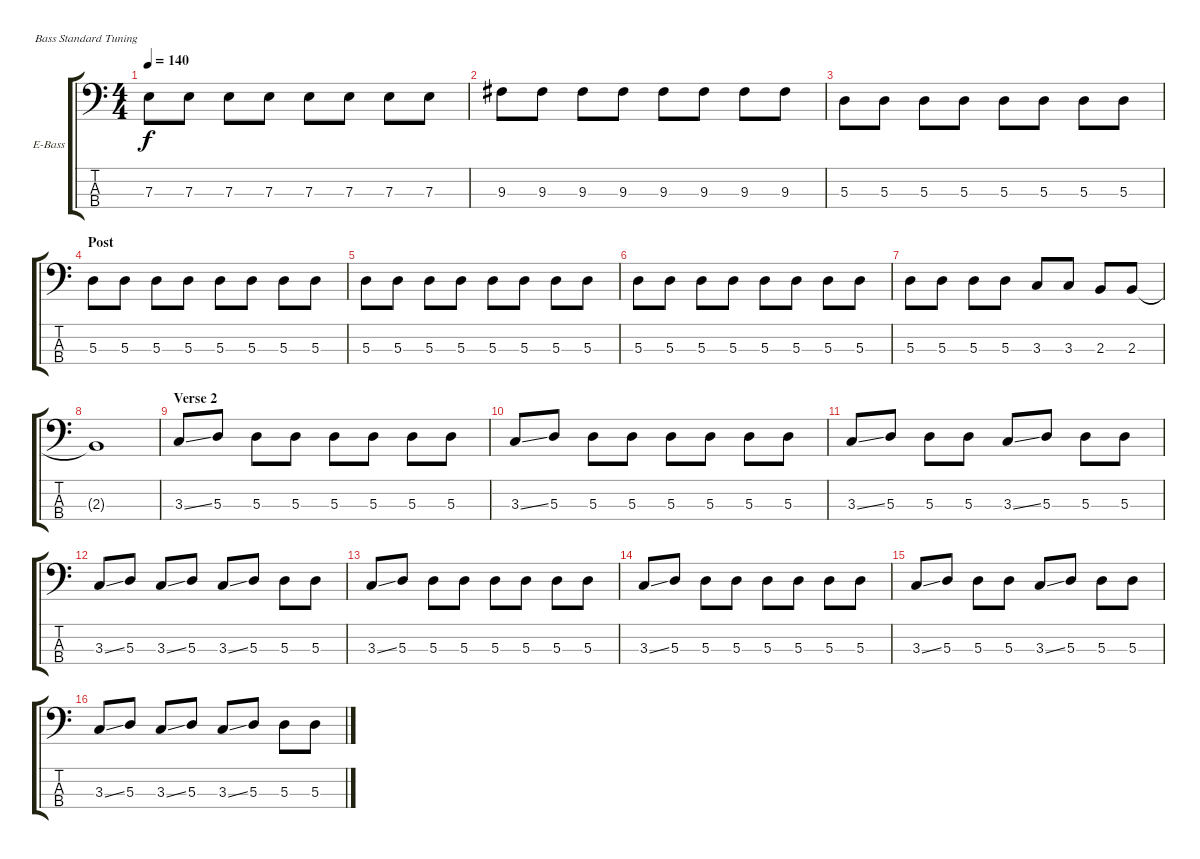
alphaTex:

\defaultSystemsLayout 4
\bracketExtendMode groupsimilarinstruments
\firstSystemTrackNameOrientation horizontal
\otherSystemsTrackNameOrientation horizontal
\track ("Electric Bass" "E-Bass") {instrument electricbassfinger}
\staff {score tabs}
\tuning (G2 D2 A1 E1)
\ts (4 4)
\tempo 140
\clef f4
\ks c
7.3.8{dy f} 7.3.8 7.3.8 7.3.8 7.3.8 7.3.8 7.3.8 7.3.8 |
9.3.8 9.3.8 9.3.8 9.3.8 9.3.8 9.3.8 9.3.8 9.3.8 |
5.3.8 5.3.8 5.3.8 5.3.8 5.3.8 5.3.8 5.3.8 5.3.8 |
\section ("" "Post")
5.3.8 5.3.8 5.3.8 5.3.8 5.3.8 5.3.8 5.3.8 5.3.8 |
5.3.8 5.3.8 5.3.8 5.3.8 5.3.8 5.3.8 5.3.8 5.3.8 |
5.3.8 5.3.8 5.3.8 5.3.8 5.3.8 5.3.8 5.3.8 5.3.8 |
5.3.8 5.3.8 5.3.8 5.3.8 3.3.8 3.3.8 2.3.8 2.3.8 |
2.3{t}.1 |
\section ("" "Verse 2")
3.3{ss}.8 5.3.8 5.3.8 5.3.8 5.3.8 5.3.8 5.3.8 5.3.8 |
3.3{ss}.8 5.3.8 5.3.8 5.3.8 5.3.8 5.3.8 5.3.8 5.3.8 |
3.3{ss}.8 5.3.8 5.3.8 5.3.8 3.3{ss}.8 5.3.8 5.3.8 5.3.8 |
3.3{ss}.8 5.3.8 3.3{ss}.8 5.3.8 3.3{ss}.8 5.3.8 5.3.8 5.3.8 |
3.3{ss}.8 5.3.8 5.3.8 5.3.8 5.3.8 5.3.8 5.3.8 5.3.8 |
3.3{ss}.8 5.3.8 5.3.8 5.3.8 5.3.8 5.3.8 5.3.8 5.3.8 |
3.3{ss}.8 5.3.8 5.3.8 5.3.8 3.3{ss}.8 5.3.8 5.3.8 5.3.8 |
3.3{ss}.8 5.3.8 3.3{ss}.8 5.3.8 3.3{ss}.8 5.3.8 5.3.8 5.3.8
